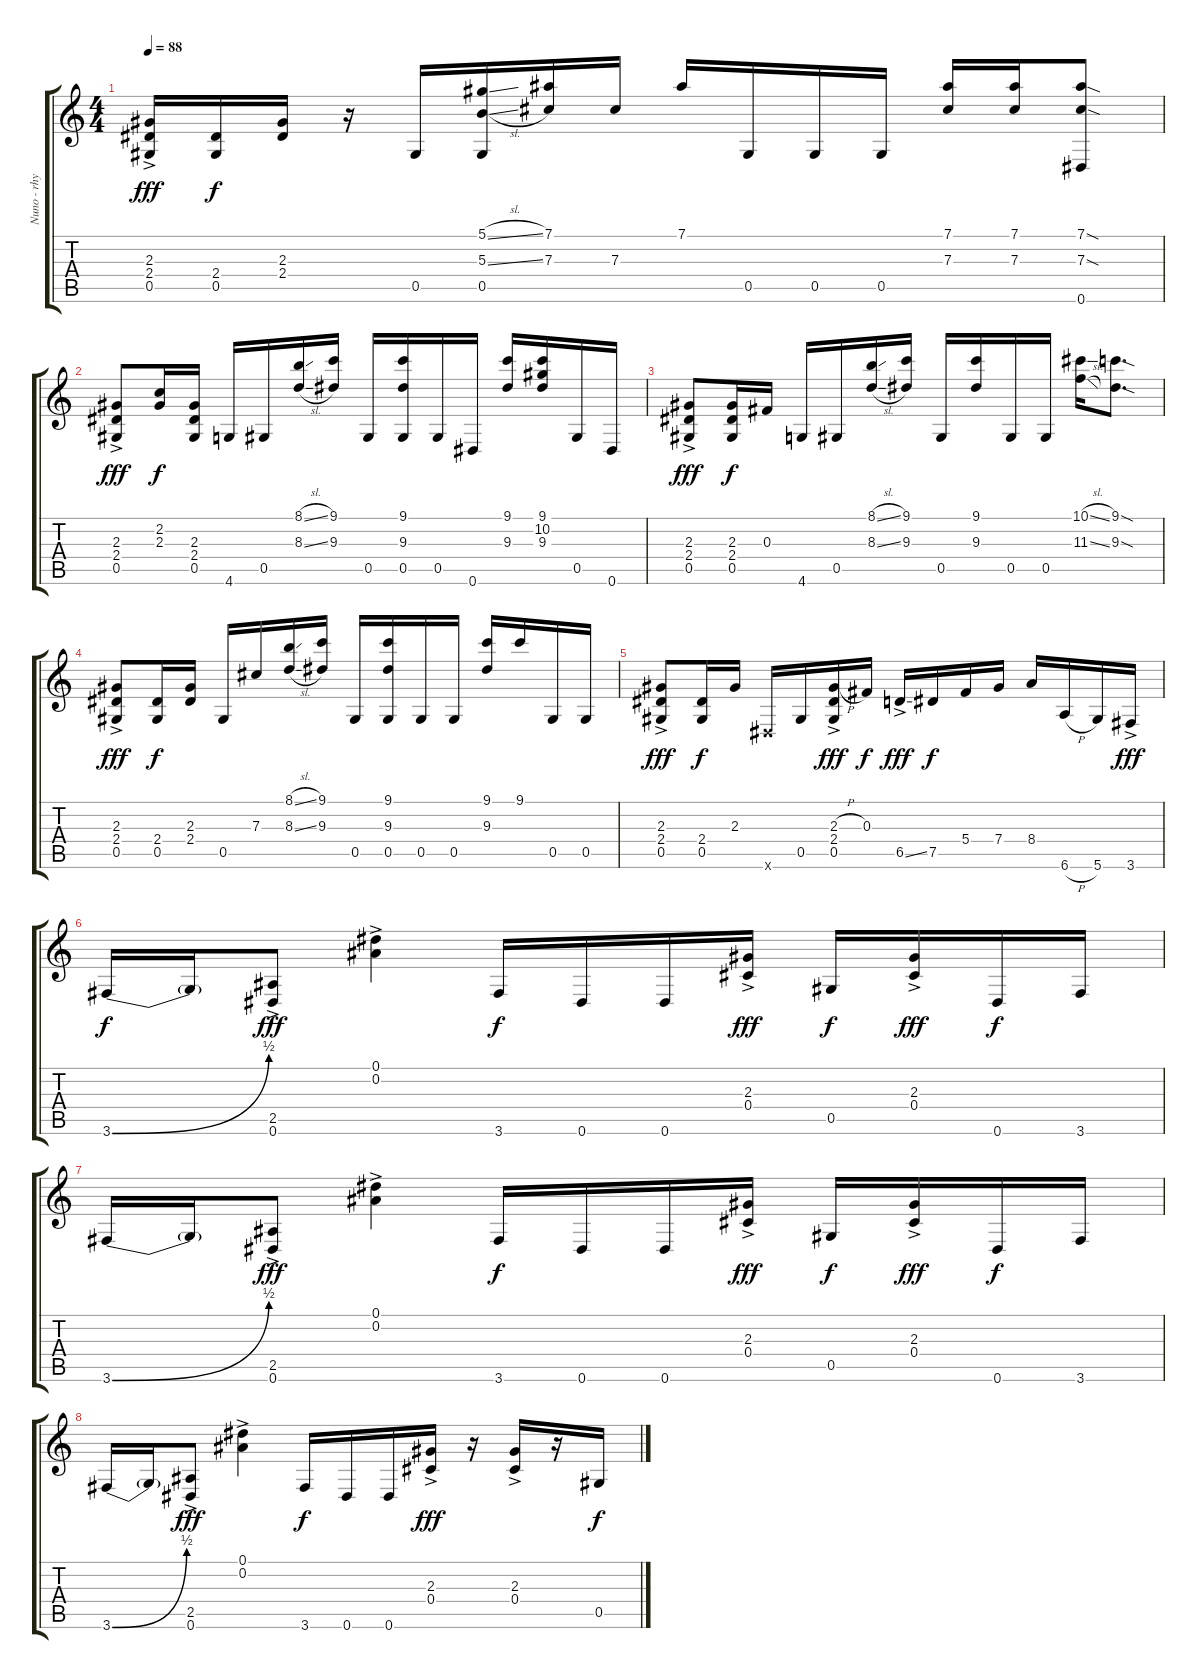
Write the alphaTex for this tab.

\track ("Nuno - rhythm" "Nuno - rhy") {instrument distortionguitar}
\staff {score tabs}
\tuning (Eb4 Bb3 Gb3 Db3 Ab2 Eb2) {hide}
\ts (4 4)
\tempo 88
\clef g2
\ks c
(2.3{ac} 2.4{ac} 0.5{ac}).16{dy fff} (2.4 0.5).16{dy f} (2.3 2.4).16 r.16 0.5.16 (5.1{sl} 5.3{sl} 0.5).16 (7.1 7.3).16 7.3.16 7.1.16 0.5.16 0.5.16 0.5.16 (7.1 7.3).16 (7.1 7.3).16 (7.1{sod} 7.3{sod} 0.6).8 |
(2.3{ac} 2.4{ac} 0.5{ac}).8{dy fff} (2.2 2.3).16{dy f} (2.3 2.4 0.5).16 4.6.16 0.5.16 (8.1{sl} 8.3{sl}).16 (9.1 9.3).16 0.5.16 (9.1 9.3 0.5).16 0.5.16 0.6.16 (9.1 9.3).16 (9.1 10.2 9.3).16 0.5.16 0.6.16 |
(2.3{ac} 2.4{ac} 0.5{ac}).8{dy fff} (2.3 2.4 0.5).16{dy f} 0.3.16 4.6.16 0.5.16 (8.1{sl} 8.3{sl}).16 (9.1 9.3).16 0.5.16 (9.1 9.3).16 0.5.16 0.5.16 (10.1{sl} 11.3{sl}).16 (9.1{sod} 9.3{sod}).8{d} |
(2.3{ac} 2.4{ac} 0.5{ac}).8{dy fff} (2.4 0.5).16{dy f} (2.3 2.4).16 0.5.16 7.3.16 (8.1{sl} 8.3{sl}).16 (9.1 9.3).16 0.5.16 (9.1 9.3 0.5).16 0.5.16 0.5.16 (9.1 9.3).16 9.1.16 0.5.16 0.5.16 |
(2.3{ac} 2.4{ac} 0.5{ac}).8{dy fff} (2.4 0.5).16{dy f} 2.3.16 0.6{x}.16 0.5.16 (2.3{h ac} 2.4{ac} 0.5{ac}).16{dy fff} 0.3.16{dy f} 6.5{ss ac}.16{dy fff} 7.5.16{dy f} 5.4.16 7.4.16 8.4.16 6.6{h}.16 5.6.16 3.6{ac}.16{dy fff} |
3.6{be (bend 0 0 60 2)}.16{dy f} 3.6{t}.16 (2.5{ac} 0.6{ac}).8{dy fff} (0.1{ac} 0.2{ac}).4 3.6.16{dy f} 0.6.16 0.6.16 (2.3{ac} 0.4{ac}).16{dy fff} 0.5.16{dy f} (2.3{ac} 0.4{ac}).16{dy fff} 0.6.16{dy f} 3.6.16 |
3.6{be (bend 0 0 60 2)}.16 3.6{t}.16 (2.5{ac} 0.6{ac}).8{dy fff} (0.1{ac} 0.2{ac}).4 3.6.16{dy f} 0.6.16 0.6.16 (2.3{ac} 0.4{ac}).16{dy fff} 0.5.16{dy f} (2.3{ac} 0.4{ac}).16{dy fff} 0.6.16{dy f} 3.6.16 |
3.6{be (bend 0 0 60 2)}.16 3.6{t}.16 (2.5{ac} 0.6{ac}).8{dy fff} (0.1{ac} 0.2{ac}).4 3.6.16{dy f} 0.6.16 0.6.16 (2.3{ac} 0.4{ac}).16{dy fff} r.16 (2.3{ac} 0.4{ac}).16 r.16 0.5.16{dy f}
